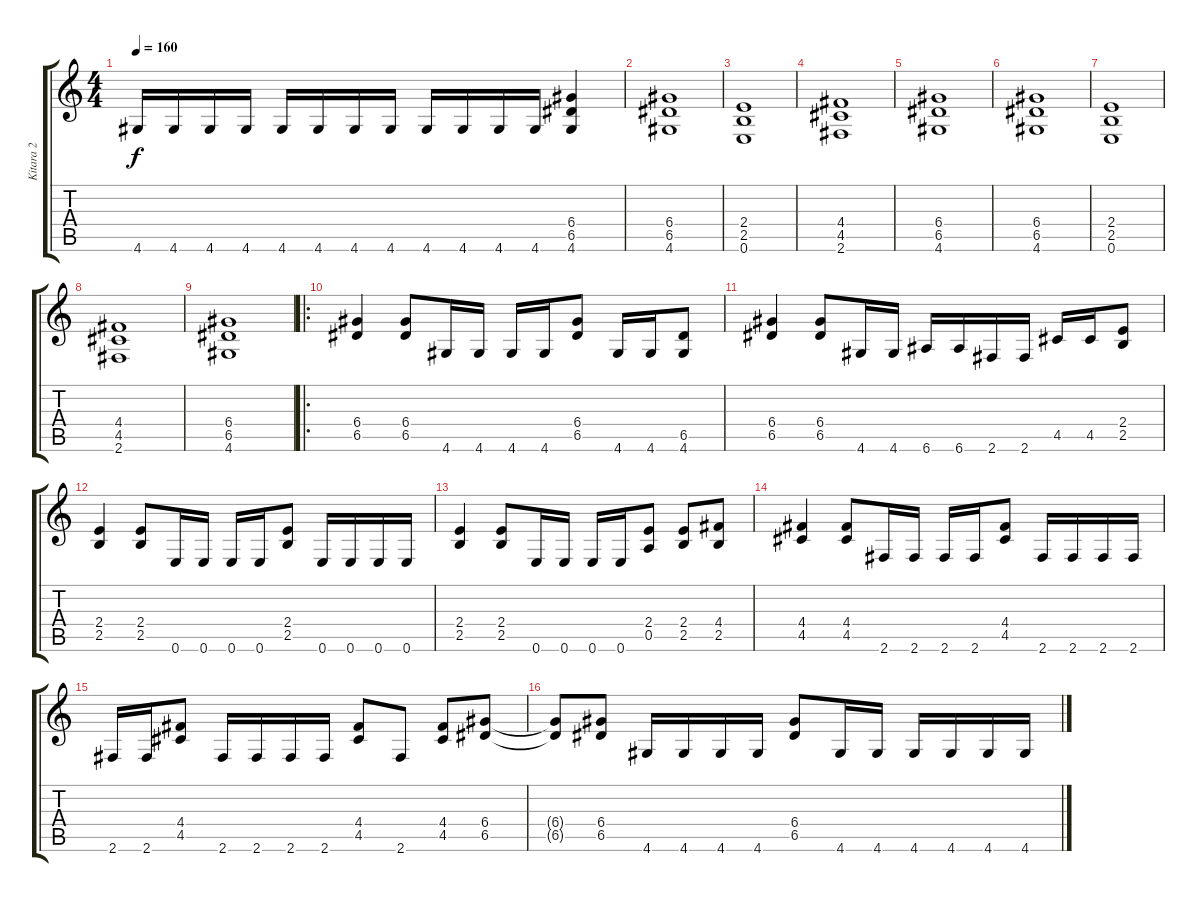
\track ("Kitara 2" "Kitara 2") {instrument distortionguitar}
\staff {score tabs}
\tuning (E4 B3 G3 D3 A2 E2) {hide}
\ts (4 4)
\tempo 160
\clef g2
\ks c
4.6.16{dy f} 4.6.16 4.6.16 4.6.16 4.6.16 4.6.16 4.6.16 4.6.16 4.6.16 4.6.16 4.6.16 4.6.16 (6.4 6.5 4.6).4 |
(6.4 6.5 4.6).1 |
(2.4 2.5 0.6).1 |
(4.4 4.5 2.6).1 |
(6.4 6.5 4.6).1 |
(6.4 6.5 4.6).1 |
(2.4 2.5 0.6).1 |
(4.4 4.5 2.6).1 |
(6.4 6.5 4.6).1 |
\ro
(6.4 6.5).4 (6.4 6.5).8 4.6.16 4.6.16 4.6.16 4.6.16 (6.4 6.5).8 4.6.16 4.6.16 (6.5 4.6).8 |
(6.4 6.5).4 (6.4 6.5).8 4.6.16 4.6.16 6.6.16 6.6.16 2.6.16 2.6.16 4.5.16 4.5.16 (2.4 2.5).8 |
(2.4 2.5).4 (2.4 2.5).8 0.6.16 0.6.16 0.6.16 0.6.16 (2.4 2.5).8 0.6.16 0.6.16 0.6.16 0.6.16 |
(2.4 2.5).4 (2.4 2.5).8 0.6.16 0.6.16 0.6.16 0.6.16 (2.4 0.5).8 (2.4 2.5).8 (4.4 2.5).8 |
(4.4 4.5).4 (4.4 4.5).8 2.6.16 2.6.16 2.6.16 2.6.16 (4.4 4.5).8 2.6.16 2.6.16 2.6.16 2.6.16 |
2.6.16 2.6.16 (4.4 4.5).8 2.6.16 2.6.16 2.6.16 2.6.16 (4.4 4.5).8 2.6.8 (4.4 4.5).8 (6.4 6.5).8 |
(6.4{t} 6.5{t}).8 (6.4 6.5).8 4.6.16 4.6.16 4.6.16 4.6.16 (6.4 6.5).8 4.6.16 4.6.16 4.6.16 4.6.16 4.6.16 4.6.16
